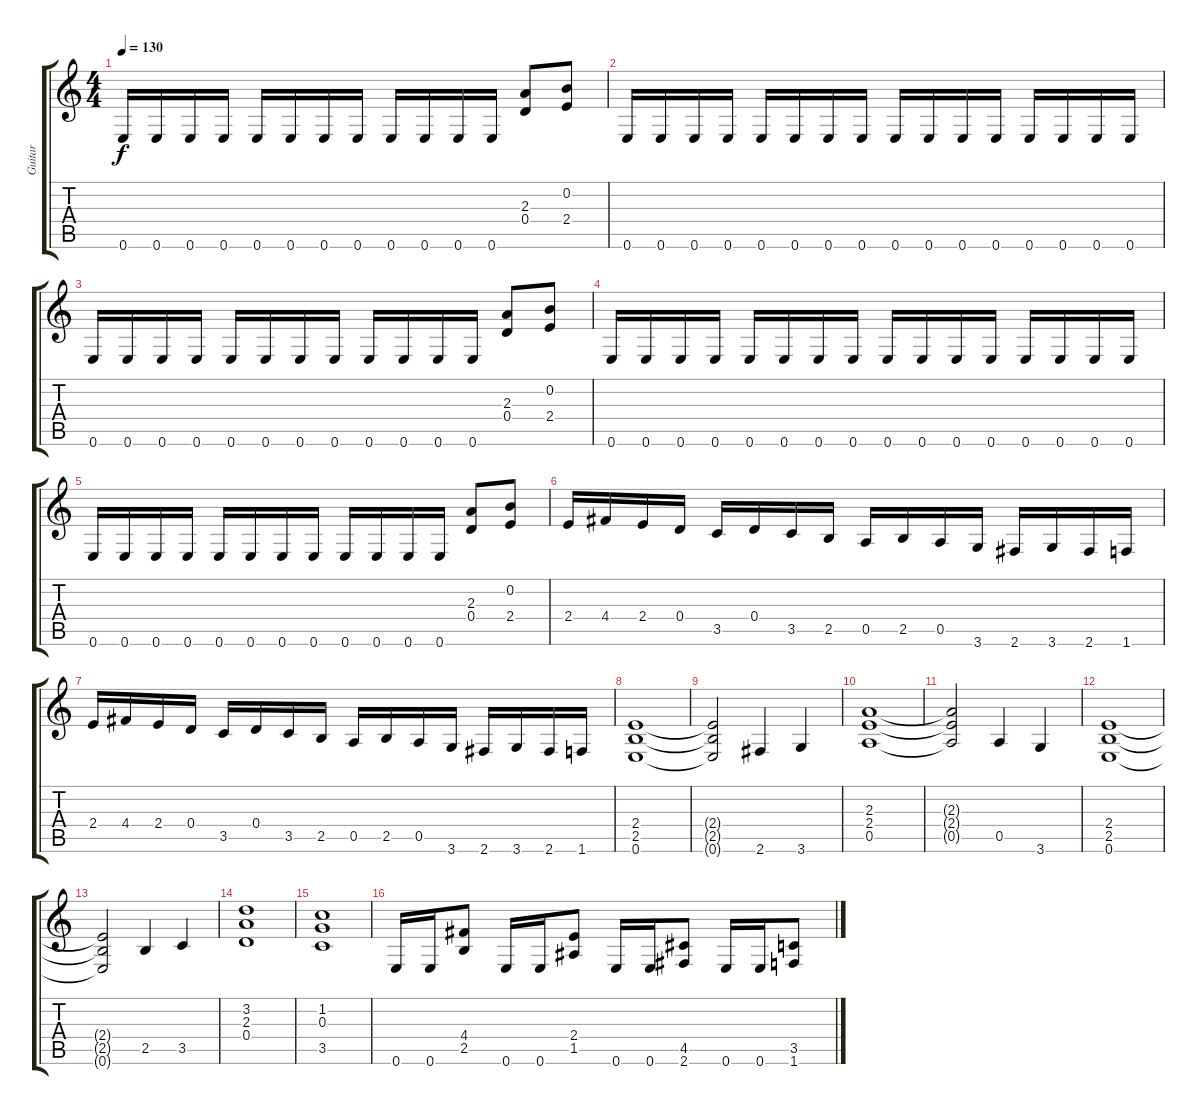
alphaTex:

\track ("Guitar" "Guitar") {instrument distortionguitar}
\staff {score tabs}
\tuning (E4 B3 G3 D3 A2 E2) {hide}
\ts (4 4)
\tempo 130
\clef g2
\ks c
0.6.16{dy f} 0.6.16 0.6.16 0.6.16 0.6.16 0.6.16 0.6.16 0.6.16 0.6.16 0.6.16 0.6.16 0.6.16 (2.3 0.4).8 (0.2 2.4).8 |
0.6.16 0.6.16 0.6.16 0.6.16 0.6.16 0.6.16 0.6.16 0.6.16 0.6.16 0.6.16 0.6.16 0.6.16 0.6.16 0.6.16 0.6.16 0.6.16 |
0.6.16 0.6.16 0.6.16 0.6.16 0.6.16 0.6.16 0.6.16 0.6.16 0.6.16 0.6.16 0.6.16 0.6.16 (2.3 0.4).8 (0.2 2.4).8 |
0.6.16 0.6.16 0.6.16 0.6.16 0.6.16 0.6.16 0.6.16 0.6.16 0.6.16 0.6.16 0.6.16 0.6.16 0.6.16 0.6.16 0.6.16 0.6.16 |
0.6.16 0.6.16 0.6.16 0.6.16 0.6.16 0.6.16 0.6.16 0.6.16 0.6.16 0.6.16 0.6.16 0.6.16 (2.3 0.4).8 (0.2 2.4).8 |
2.4.16 4.4.16 2.4.16 0.4.16 3.5.16 0.4.16 3.5.16 2.5.16 0.5.16 2.5.16 0.5.16 3.6.16 2.6.16 3.6.16 2.6.16 1.6.16 |
2.4.16 4.4.16 2.4.16 0.4.16 3.5.16 0.4.16 3.5.16 2.5.16 0.5.16 2.5.16 0.5.16 3.6.16 2.6.16 3.6.16 2.6.16 1.6.16 |
(2.4 2.5 0.6).1 |
(2.4{t} 2.5{t} 0.6{t}).2 2.6.4 3.6.4 |
(2.3 2.4 0.5).1 |
(2.3{t} 2.4{t} 0.5{t}).2 0.5.4 3.6.4 |
(2.4 2.5 0.6).1 |
(2.4{t} 2.5{t} 0.6{t}).2 2.5.4 3.5.4 |
(3.2 2.3 0.4).1 |
(1.2 0.3 3.5).1 |
0.6.16 0.6.16 (4.4 2.5).8 0.6.16 0.6.16 (2.4 1.5).8 0.6.16 0.6.16 (4.5 2.6).8 0.6.16 0.6.16 (3.5 1.6).8
